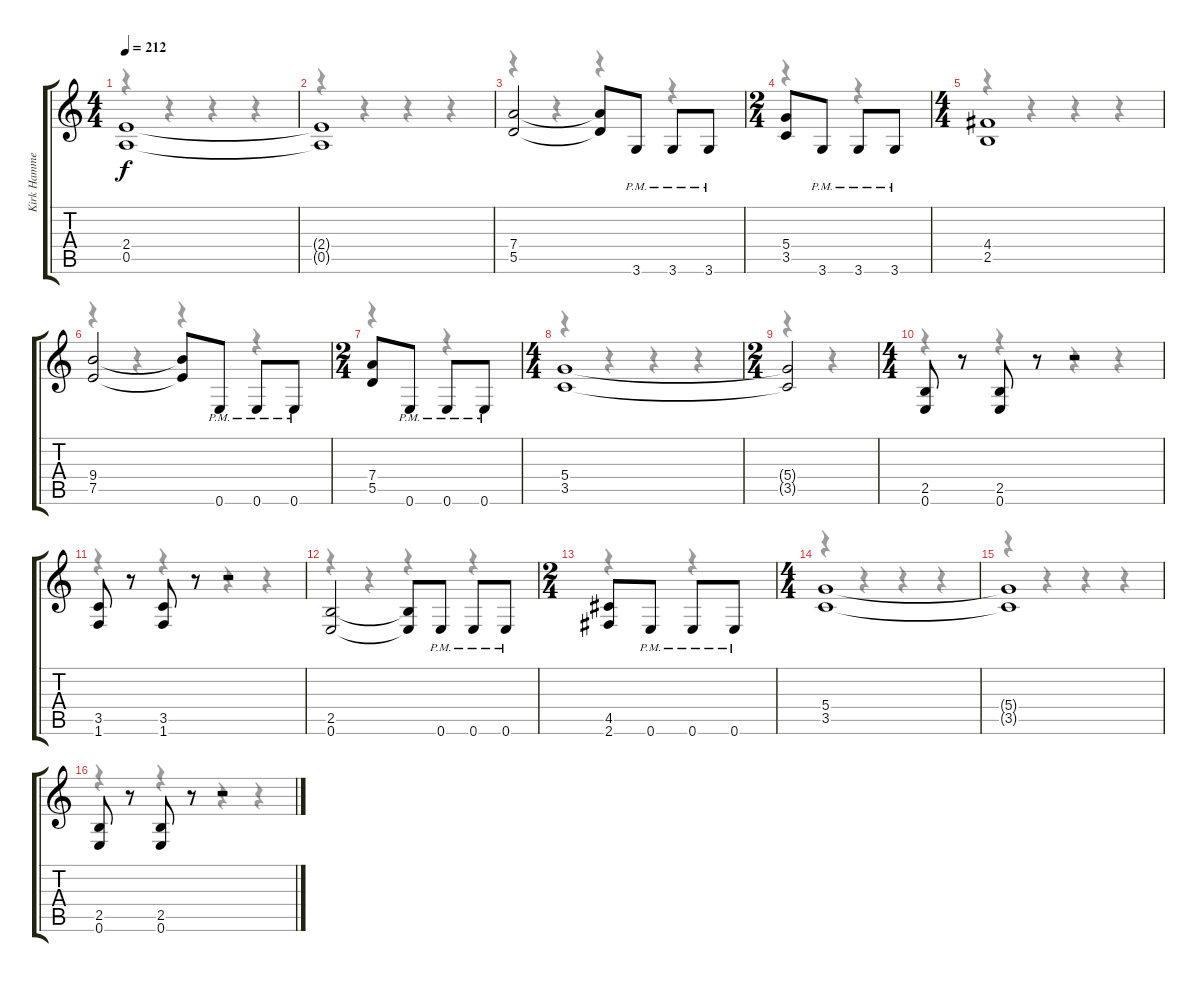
\track ("Kirk Hammett" "Kirk Hamme") {instrument distortionguitar}
\staff {score tabs}
\tuning (E4 B3 G3 D3 A2 E2) {hide}
\voice
\ts (4 4)
\tempo 212
\clef g2
\ks c
(2.4 0.5).1{dy f} |
(2.4{t} 0.5{t}).1 |
(7.4 5.5).2 (7.4{t} 5.5{t}).8 3.6{pm}.8 3.6{pm}.8 3.6{pm}.8 |
\ts (2 4)
(5.4 3.5).8 3.6{pm}.8 3.6{pm}.8 3.6{pm}.8 |
\ts (4 4)
(4.4 2.5).1 |
(9.4 7.5).2 (9.4{t} 7.5{t}).8 0.6{pm}.8 0.6{pm}.8 0.6{pm}.8 |
\ts (2 4)
(7.4 5.5).8 0.6{pm}.8 0.6{pm}.8 0.6{pm}.8 |
\ts (4 4)
(5.4 3.5).1 |
\ts (2 4)
(5.4{t} 3.5{t}).2 |
\ts (4 4)
(2.5 0.6).8 r.8 (2.5 0.6).8 r.8 r.2 |
(3.5 1.6).8 r.8 (3.5 1.6).8 r.8 r.2 |
(2.5 0.6).2 (2.5{t} 0.6{t}).8 0.6{pm}.8 0.6{pm}.8 0.6{pm}.8 |
\ts (2 4)
(4.5 2.6).8 0.6{pm}.8 0.6{pm}.8 0.6{pm}.8 |
\ts (4 4)
(5.4 3.5).1 |
(5.4{t} 3.5{t}).1 |
(2.5 0.6).8 r.8 (2.5 0.6).8 r.8 r.2
\voice
\clef g2
\ottava regular
\simile none
\ks c
r.4{dy f} r.4 r.4 r.4 |
r.4 r.4 r.4 r.4 |
r.4 r.4 r.4 r.4 |
r.4 r.4 |
r.4 r.4 r.4 r.4 |
r.4 r.4 r.4 r.4 |
r.4 r.4 |
r.4 r.4 r.4 r.4 |
r.4 r.4 |
r.4 r.4 r.4 r.4 |
r.4 r.4 r.4 r.4 |
r.4 r.4 r.4 r.4 |
r.4 r.4 |
r.4 r.4 r.4 r.4 |
r.4 r.4 r.4 r.4 |
r.4 r.4 r.4 r.4
